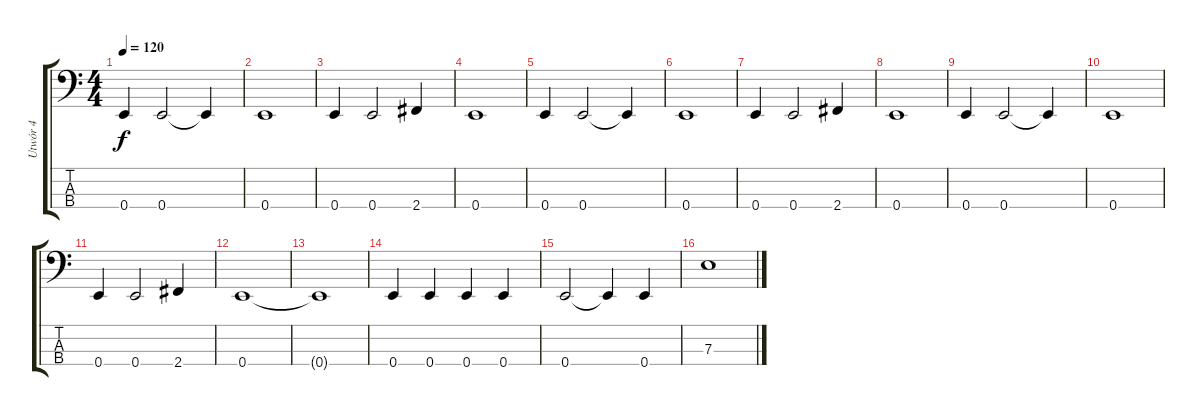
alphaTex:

\track ("Utwór 4" "Utwór 4") {instrument electricbassfinger}
\staff {score tabs}
\tuning (G2 D2 A1 E1) {hide}
\ts (4 4)
\tempo 120
\clef f4
\ks c
0.4.4{dy f} 0.4.2 0.4{t}.4 |
0.4.1 |
0.4.4 0.4.2 2.4.4 |
0.4.1 |
0.4.4 0.4.2 0.4{t}.4 |
0.4.1 |
0.4.4 0.4.2 2.4.4 |
0.4.1 |
0.4.4 0.4.2 0.4{t}.4 |
0.4.1 |
0.4.4 0.4.2 2.4.4 |
0.4.1 |
0.4{t}.1 |
0.4.4 0.4.4 0.4.4 0.4.4 |
0.4.2 0.4{t}.4 0.4.4 |
7.3.1
